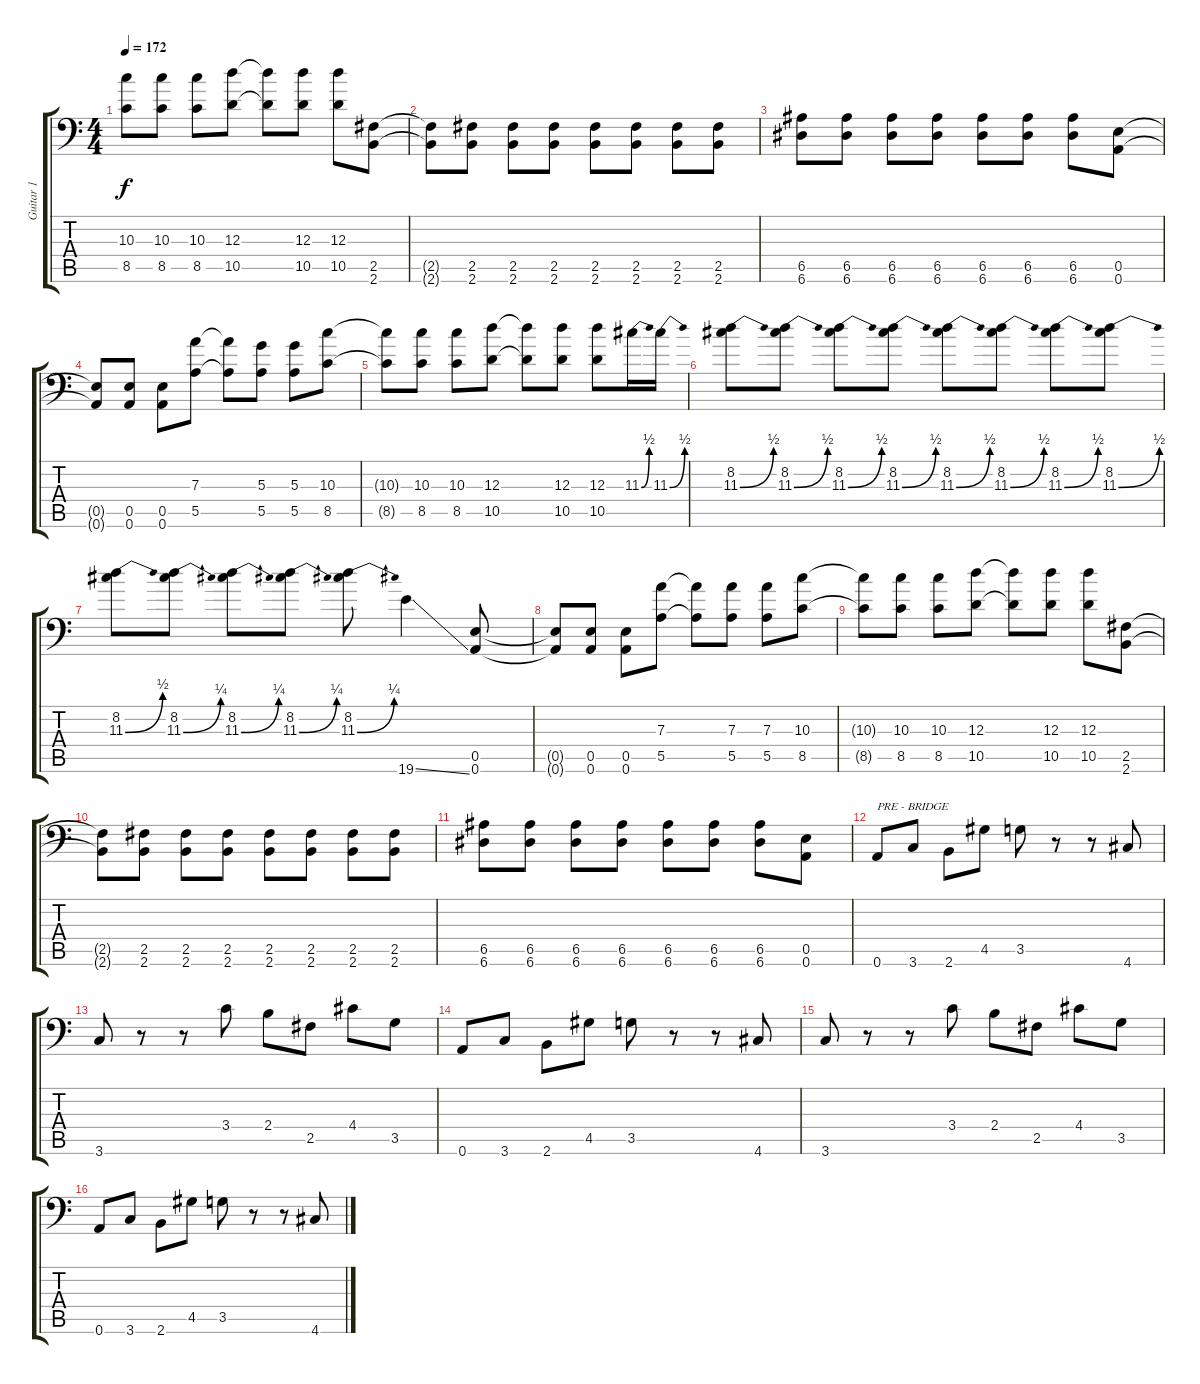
\track ("Guitar 1" "Guitar 1") {instrument distortionguitar}
\staff {score tabs}
\tuning (B3 Gb3 D3 A2 E2 A1) {hide}
\ts (4 4)
\tempo 172
\clef f4
\ks c
(10.3{t} 8.5{t}).8{dy f} (10.3 8.5).8 (10.3 8.5).8 (12.3 10.5).8 (12.3{t} 10.5{t}).8 (12.3 10.5).8 (12.3 10.5).8 (2.5 2.6).8 |
(2.5{t} 2.6{t}).8 (2.5 2.6).8 (2.5 2.6).8 (2.5 2.6).8 (2.5 2.6).8 (2.5 2.6).8 (2.5 2.6).8 (2.5 2.6).8 |
(6.5 6.6).8 (6.5 6.6).8 (6.5 6.6).8 (6.5 6.6).8 (6.5 6.6).8 (6.5 6.6).8 (6.5 6.6).8 (0.5 0.6).8 |
(0.5{t} 0.6{t}).8 (0.5 0.6).8 (0.5 0.6).8 (7.3 5.5).8 (7.3{t} 5.5{t}).8 (5.3 5.5).8 (5.3 5.5).8 (10.3 8.5).8 |
(10.3{t} 8.5{t}).8 (10.3 8.5).8 (10.3 8.5).8 (12.3 10.5).8 (12.3{t} 10.5{t}).8 (12.3 10.5).8 (12.3 10.5).8 11.3{be (bend 0 0 60 2)}.16 11.3{be (bend 0 0 60 2)}.16 |
(8.2 11.3{be (bend 0 0 60 2)}).8 (8.2 11.3{be (bend 0 0 60 2)}).8 (8.2 11.3{be (bend 0 0 60 2)}).8 (8.2 11.3{be (bend 0 0 60 2)}).8 (8.2 11.3{be (bend 0 0 60 2)}).8 (8.2 11.3{be (bend 0 0 60 2)}).8 (8.2 11.3{be (bend 0 0 60 2)}).8 (8.2 11.3{be (bend 0 0 60 2)}).8 |
(8.2 11.3{be (bend 0 0 60 2)}).8 (8.2 11.3{be (bend 0 0 60 1)}).8 (8.2 11.3{be (bend 0 0 60 1)}).8 (8.2 11.3{be (bend 0 0 60 1)}).8 (8.2 11.3{be (bend 0 0 60 1)}).8 19.6{ss}.4 (0.5 0.6).8 |
(0.5{t} 0.6{t}).8 (0.5 0.6).8 (0.5 0.6).8 (7.3 5.5).8 (7.3{t} 5.5{t}).8 (7.3 5.5).8 (7.3 5.5).8 (10.3 8.5).8 |
(10.3{t} 8.5{t}).8 (10.3 8.5).8 (10.3 8.5).8 (12.3 10.5).8 (12.3{t} 10.5{t}).8 (12.3 10.5).8 (12.3 10.5).8 (2.5 2.6).8 |
(2.5{t} 2.6{t}).8 (2.5 2.6).8 (2.5 2.6).8 (2.5 2.6).8 (2.5 2.6).8 (2.5 2.6).8 (2.5 2.6).8 (2.5 2.6).8 |
(6.5 6.6).8 (6.5 6.6).8 (6.5 6.6).8 (6.5 6.6).8 (6.5 6.6).8 (6.5 6.6).8 (6.5 6.6).8 (0.5 0.6).8 |
0.6.8{txt "PRE - BRIDGE"} 3.6.8 2.6.8 4.5.8 3.5.8 r.8 r.8 4.6.8 |
3.6.8 r.8 r.8 3.4.8 2.4.8 2.5.8 4.4.8 3.5.8 |
0.6.8 3.6.8 2.6.8 4.5.8 3.5.8 r.8 r.8 4.6.8 |
3.6.8 r.8 r.8 3.4.8 2.4.8 2.5.8 4.4.8 3.5.8 |
0.6.8 3.6.8 2.6.8 4.5.8 3.5.8 r.8 r.8 4.6.8
